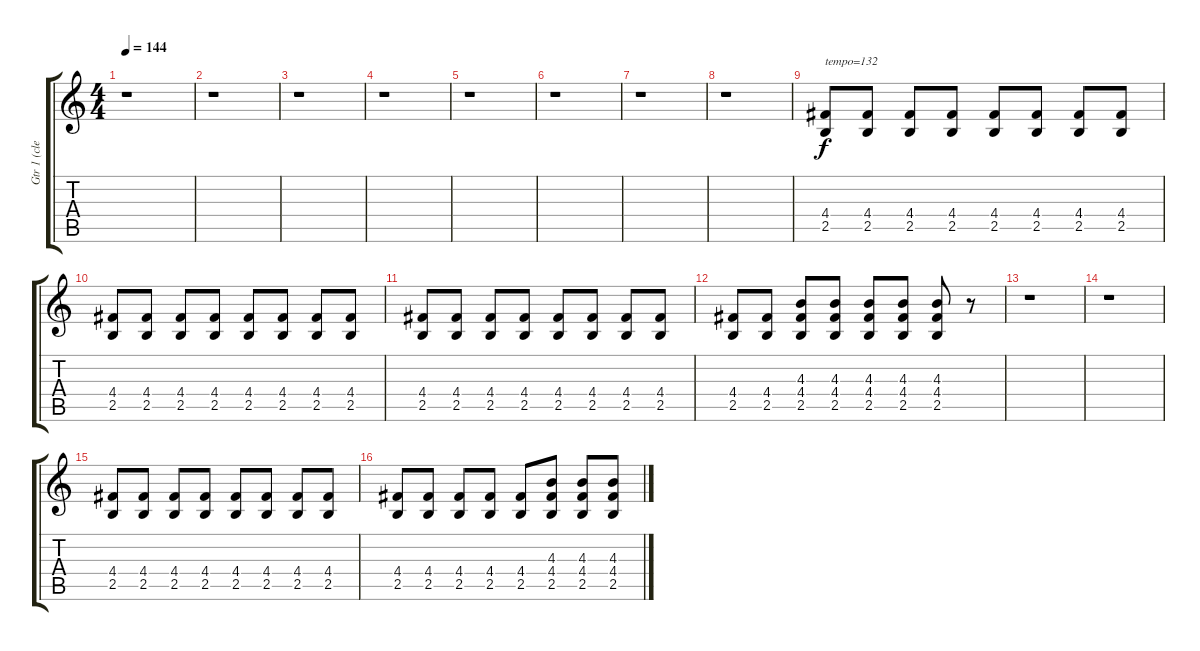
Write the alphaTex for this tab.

\track ("Gtr 1 (clean)" "Gtr 1 (cle") {instrument electricguitarclean}
\staff {score tabs}
\tuning (E4 B3 G3 D3 A2 E2) {hide}
\ts (4 4)
\tempo 144
\clef g2
\ks c
r.1{dy f} |
r.1 |
r.1 |
r.1 |
r.1 |
r.1 |
r.1 |
r.1 |
(4.4 2.5).8{txt "tempo=132"} (4.4 2.5).8 (4.4 2.5).8 (4.4 2.5).8 (4.4 2.5).8 (4.4 2.5).8 (4.4 2.5).8 (4.4 2.5).8 |
(4.4 2.5).8 (4.4 2.5).8 (4.4 2.5).8 (4.4 2.5).8 (4.4 2.5).8 (4.4 2.5).8 (4.4 2.5).8 (4.4 2.5).8 |
(4.4 2.5).8 (4.4 2.5).8 (4.4 2.5).8 (4.4 2.5).8 (4.4 2.5).8 (4.4 2.5).8 (4.4 2.5).8 (4.4 2.5).8 |
(4.4 2.5).8 (4.4 2.5).8 (4.3 4.4 2.5).8 (4.3 4.4 2.5).8 (4.3 4.4 2.5).8 (4.3 4.4 2.5).8 (4.3 4.4 2.5).8 r.8 |
r.1 |
r.1 |
(4.4 2.5).8 (4.4 2.5).8 (4.4 2.5).8 (4.4 2.5).8 (4.4 2.5).8 (4.4 2.5).8 (4.4 2.5).8 (4.4 2.5).8 |
(4.4 2.5).8 (4.4 2.5).8 (4.4 2.5).8 (4.4 2.5).8 (4.4 2.5).8 (4.3 4.4 2.5).8 (4.3 4.4 2.5).8 (4.3 4.4 2.5).8
